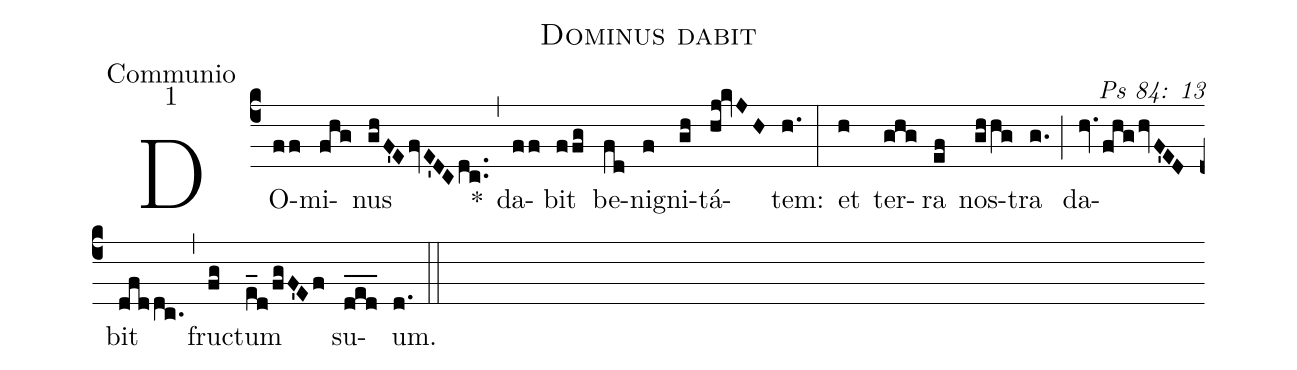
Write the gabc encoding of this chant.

name: Dominus dabit;
office-part: Communio;
mode: 1;
commentary: Ps 84: 13;
%%
(c4) DO(ff)mi(fhg)nus(ghF'E/fvE'DC/dc..) *(,) da(ff)bit(ffg) be(fd)ni(f)gni(gh)tá(hj!kvJH)tem:(h.) (:)
et(h) ter(ghg)ra(ef) nos(ghhg)tra(g.) (;) da(hv./fhg/hvF'ED)bit(dfddc.) (,) fruc(fg)tum(e_d/fgF'Ef) su(d_e_d_)um.(d.) (::)
